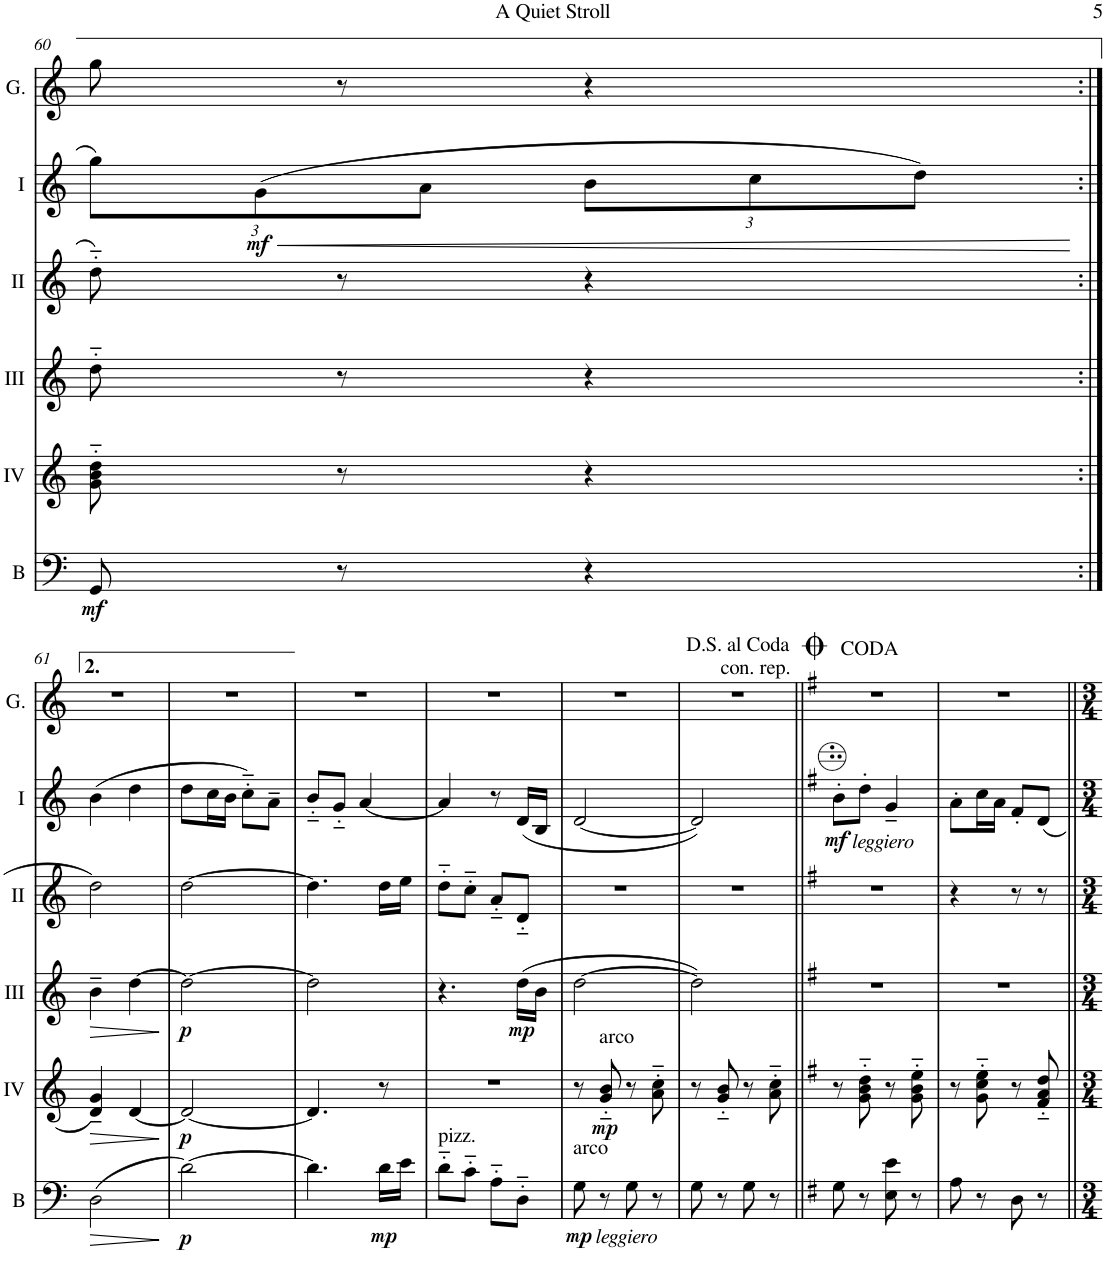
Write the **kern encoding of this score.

**kern	**dynam	**kern	**dynam	**kern	**dynam	**kern	**kern	**dynam	**kern
*part6	*part6	*part5	*part5	*part4	*part4	*part3	*part2	*part2	*part1
*staff6	*staff6	*staff5	*staff5	*staff4	*staff4	*staff3	*staff2	*staff2	*staff1
*I"Bass	*	*I"Acc. 4	*	*I"Acc. 3	*	*I"Acc. 2	*I"Acc. 1	*	*I"Glock.
*I'B	*	*	*	*	*	*	*	*	*I'G.
!!LO:PB:g=z
*clefF4	*	*clefG2	*	*clefG2	*	*clefG2	*clefG2	*	*clefG2
*Trd7c12	*	*Trd7c12	*	*Trd7c12	*	*	*	*	*Trd-14c-24
*k[]	*	*k[]	*	*k[]	*	*k[]	*k[]	*	*k[]
*M2/4	*	*M2/4	*	*M2/4	*	*M2/4	*M2/4	*	*M2/4
*	*	*	*	*	*	*	*Xbrackettup	*	*
=60	=60	=60	=60	=60	=60	=60	=60	=60	=60
!	!LO:DY:b	!	!	!	!	!	!	!	!
8GG/	mf	8g\'~ 8b\'~ 8dd\'~	.	8dd'~\	.	8d'~\	12gg\L	.	8gg\
!	!	!	!	!	!	!	!	!LO:HP:b	!
!	!	!	!	!	!	!	!	!LO:DY:n=1:b	!
.	.	.	.	.	.	.	(12g\	< mf	.
8r	.	8r	.	8r	.	8r	.	.	8r
.	.	.	.	.	.	.	12a\J	.	.
4r	.	4r	.	4r	.	4r	12b\L	.	4r
.	.	.	.	.	.	.	12cc\	.	.
.	.	.	.	.	.	.	12dd\J)	.	.
.	.	.	.	.	.	.	.	[	.
!!LO:LB:g=z
=61:|!	=61:|!	=61:|!	=61:|!	=61:|!	=61:|!	=61:|!	=61:|!	=61:|!	=61:|!
!	!LO:HP:b	!	!LO:HP:b	!	!LO:HP:b	!	!	!	!
(2D\	>	(4d/~ 4g/~	>	4b~\	>	(2d\	(4b\	.	2r
.	.	[4d/)	.	[4dd\	.	.	4dd\	.	.
.	]	.	]	.	]	.	.	.	.
=62	=62	=62	=62	=62	=62	=62	=62	=62	=62
!	!LO:DY:b	!	!LO:DY:b	!	!LO:DY:b	!	!	!	!
[2d\)	p	2d/_	p	2dd\_	p	[2d\)	8dd\L	.	2r
.	.	.	.	.	.	.	16cc\L	.	.
.	.	.	.	.	.	.	16b\JJ	.	.
.	.	.	.	.	.	.	8cc'~\L)	.	.
.	.	.	.	.	.	.	8a~\J	.	.
=63	=63	=63	=63	=63	=63	=63	=63	=63	=63
4.d\]	.	4.d/]	.	2dd\]	.	4.d\]	8b'~/L	.	2r
.	.	.	.	.	.	.	8g'~/J	.	.
.	.	.	.	.	.	.	[4a/	.	.
!	!LO:DY:b	!	!	!	!	!	!	!	!
16d\LL	mp	8r	.	.	.	16d\LL	.	.	.
16e\JJ	.	.	.	.	.	16e\JJ	.	.	.
=64	=64	=64	=64	=64	=64	=64	=64	=64	=64
!LO:TX:a:t=pizz.	!	!	!	!	!	!	!	!	!
8d'~\L	.	2r	.	4.r	.	8d'~\L	4a/]	.	2r
8c'~\J	.	.	.	.	.	8c'~\J	.	.	.
8A'~\L	.	.	.	.	.	8A'~/L	8r	.	.
!	!	!	!	!	!LO:DY:b	!	!	!	!
8D'~\J	.	.	.	(16dd\LL	mp	8D'~/J	(<16d/LL	.	.
.	.	.	.	16b\JJ	.	.	16B/JJ	.	.
=65	=65	=65	=65	=65	=65	=65	=65	=65	=65
!LO:TX:a:t=arco	!	!	!	!	!	!	!	!	!
!LO:TX:b:i:t=leggiero	!	!	!	!	!	!	!	!	!
!	!LO:DY:b	!	!	!	!	!	!	!	!
8G\	mp	8r	.	[2dd\	.	2r	[2d/	.	2r
!	!	!LO:TX:a:t=arco	!	!	!	!	!	!	!
!	!	!	!LO:DY:b	!	!	!	!	!	!
8r	.	8g/'~ 8b/'~	mp	.	.	.	.	.	.
8G\	.	8r	.	.	.	.	.	.	.
8r	.	8a\'~ 8cc\'~	.	.	.	.	.	.	.
=66	=66	=66	=66	=66	=66	=66	=66	=66	=66
8G\	.	8r	.	2dd\])	.	2r	2d/])	.	2r
8r	.	8g/'~ 8b/'~	.	.	.	.	.	.	.
8G\	.	8r	.	.	.	.	.	.	.
8r	.	8a\'~ 8cc\'~	.	.	.	.	.	.	.
!	!	!	!	!	!	!	!	!	!LO:TX:a:t=D.S. al Coda\ncon. rep.
=67||	=67||	=67||	=67||	=67||	=67||	=67||	=67||	=67||	=67||
*k[f#]	*	*k[f#]	*	*k[f#]	*	*k[f#]	*k[f#]	*	*k[f#]
!	!	!	!	!	!	!	!LO:TX:b:i:t=leggiero	!	!
!	!	!	!	!	!	!	!	!LO:DY:b	!
8G\	.	8r	.	2r	.	2r	8b'\L	mf	2r
8r	.	8g\'~ 8b\'~ 8dd\'~	.	.	.	.	8dd'\J	.	.
8E\ 8e\	.	8r	.	.	.	.	4g~/	.	.
8r	.	8g\'~ 8b\'~ 8ee\'~	.	.	.	.	.	.	.
=68	=68	=68	=68	=68	=68	=68	=68	=68	=68
8A\	.	8r	.	2r	.	4r	8a'\L	.	2r
8r	.	8g\'~ 8cc\'~ 8ee\'~	.	.	.	.	16cc\L	.	.
.	.	.	.	.	.	.	16a\JJ	.	.
8D\	.	8r	.	.	.	8r	8f#'/L	.	.
8r	.	8f#/'~ 8a/'~ 8dd/'~	.	.	.	8r	8d/J	.	.
=||	=||	=||	=||	=||	=||	=||	=||	=||	=||
*-	*-	*-	*-	*-	*-	*-	*-	*-	*-
